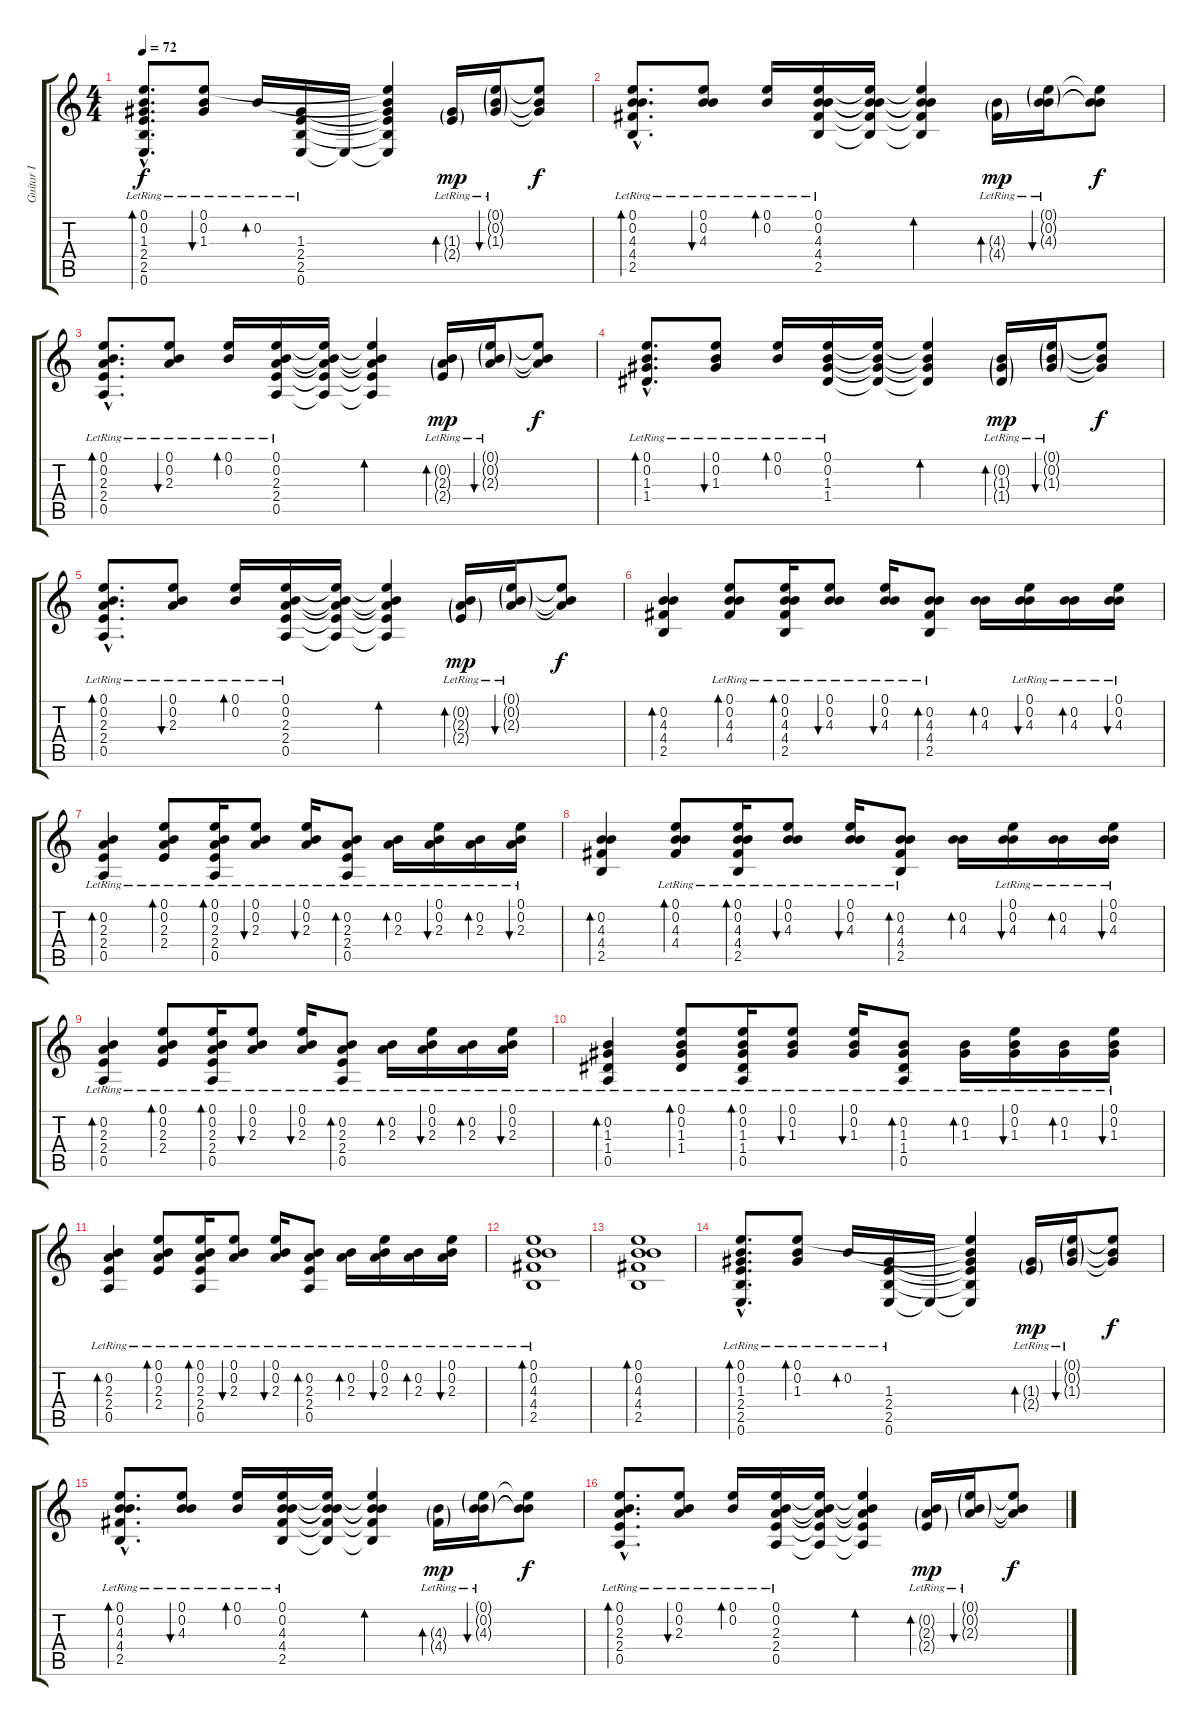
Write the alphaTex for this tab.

\track ("Guitar I" "Guitar I") {instrument acousticguitarsteel}
\staff {score tabs}
\tuning (E4 B3 G3 D3 A2 E2) {hide}
\ts (4 4)
\tempo 72
\clef g2
\ks c
(0.1{hac lr} 0.2{hac lr} 1.3{hac lr} 2.4{hac lr} 2.5{hac lr} 0.6{hac lr}).8{d bd 240 dy f} (0.1{lr} 0.2{lr} 1.3{lr}).8{bu 480} 0.2{lr}.16{bd 60} (1.3{lr} 2.4{lr} 2.5{lr} 0.6{lr}).16 0.6{t}.16 (0.1{t} 0.2{t} 1.3{t} 2.4{t} 2.5{t} 0.6{t}).4 (1.3{g lr} 2.4{g lr}).16{bd 60 dy mp} (0.1{g lr} 0.2{g lr} 1.3{g lr}).16{bu 60} (0.1{t} 0.2{t} 1.3{t}).8{dy f} |
(0.1{hac lr} 0.2{hac} 4.3{hac} 4.4{hac} 2.5{hac}).8{d bd 120} (0.1{lr} 0.2{lr} 4.3{lr}).8{bu 60} (0.1{lr} 0.2{lr}).16{bd 60} (0.1{lr} 0.2{lr} 4.3{lr} 4.4{lr} 2.5{lr}).16 (0.1{t} 0.2{t} 4.3{t} 4.4{t} 2.5{t}).16 (0.1{t} 0.2{t} 4.3{t} 4.4{t} 2.5{t}).4{bd 60} (4.3{g lr} 4.4{g lr}).16{bd 60 dy mp} (0.1{g lr} 0.2{g lr} 4.3{g lr}).16{bu 60} (0.1{t} 0.2{t} 4.3{t}).8{dy f} |
(0.1{hac lr} 0.2{hac lr} 2.3{hac lr} 2.4{hac lr} 0.5{hac lr}).8{d bd 120} (0.1{lr} 0.2{lr} 2.3{lr}).8{bu 60} (0.1{lr} 0.2{lr}).16{bd 60} (0.1{lr} 0.2{lr} 2.3{lr} 2.4{lr} 0.5{lr}).16 (0.1{t} 0.2{t} 2.3{t} 2.4{t} 0.5{t}).16 (0.1{t} 0.2{t} 2.3{t} 2.4{t} 0.5{t}).4{bd 60} (0.2{g lr} 2.3{g lr} 2.4{g lr}).16{bd 60 dy mp} (0.1{g lr} 0.2{g lr} 2.3{g lr}).16{bu 60} (0.1{t} 0.2{t} 2.3{t}).8{dy f} |
(0.1{hac lr} 0.2{hac lr} 1.3{hac lr} 1.4{hac lr}).8{d bd 120} (0.1{lr} 0.2{lr} 1.3{lr}).8{bu 60} (0.1{lr} 0.2{lr}).16{bd 60} (0.1{lr} 0.2{lr} 1.3{lr} 1.4{lr}).16 (0.1{t} 0.2{t} 1.3{t} 1.4{t}).16 (0.1{t} 0.2{t} 1.3{t} 1.4{t}).4{bd 60} (0.2{g lr} 1.3{g lr} 1.4{g lr}).16{bd 60 dy mp} (0.1{g lr} 0.2{g lr} 1.3{g lr}).16{bu 60} (0.1{t} 0.2{t} 1.3{t}).8{dy f} |
(0.1{hac lr} 0.2{hac lr} 2.3{hac lr} 2.4{hac lr} 0.5{hac lr}).8{d bd 120} (0.1{lr} 0.2{lr} 2.3{lr}).8{bu 60} (0.1{lr} 0.2{lr}).16{bd 60} (0.1{lr} 0.2{lr} 2.3{lr} 2.4{lr} 0.5{lr}).16 (0.1{t} 0.2{t} 2.3{t} 2.4{t} 0.5{t}).16 (0.1{t} 0.2{t} 2.3{t} 2.4{t} 0.5{t}).4{bd 60} (0.2{g lr} 2.3{g lr} 2.4{g lr}).16{bd 60 dy mp} (0.1{g lr} 0.2{g lr} 2.3{g lr}).16{bu 60} (0.1{t} 0.2{t} 2.3{t}).8{dy f} |
(0.2 4.3 4.4 2.5).4{bd 30} (0.1{lr} 0.2{lr} 4.3{lr} 4.4{lr}).8{bd 30} (0.1{lr} 0.2{lr} 4.3 4.4 2.5).16{bd 30} (0.1{lr} 0.2{lr} 4.3{lr}).8{bu 30} (0.1{lr} 0.2{lr} 4.3{lr}).16{bu 30} (0.2 4.3 4.4{lr} 2.5{lr}).8{bd 30} (0.2 4.3).16{bd 30} (0.1{lr} 0.2{lr} 4.3{lr}).16{bu 30} (0.2{lr} 4.3{lr}).16{bd 30} (0.1{lr} 0.2{lr} 4.3{lr}).16{bu 30} |
(0.2 2.3{lr} 2.4{lr} 0.5{lr}).4{bd 30} (0.1{lr} 0.2{lr} 2.3 2.4).8{bd 30} (0.1{lr} 0.2{lr} 2.3{lr} 2.4{lr} 0.5{lr}).16{bd 30} (0.1{lr} 0.2{lr} 2.3{lr}).8{bu 30} (0.1{lr} 0.2{lr} 2.3).16{bu 30} (0.2 2.3{lr} 2.4 0.5).8{bd 30} (0.2 2.3{lr}).16{bd 30} (0.1{lr} 0.2{lr} 2.3).16{bu 30} (0.2{lr} 2.3).16{bd 30} (0.1{lr} 0.2{lr} 2.3).16{bu 30} |
(0.2 4.3 4.4 2.5).4{bd 30} (0.1{lr} 0.2{lr} 4.3{lr} 4.4{lr}).8{bd 30} (0.1{lr} 0.2{lr} 4.3 4.4 2.5).16{bd 30} (0.1{lr} 0.2{lr} 4.3{lr}).8{bu 30} (0.1{lr} 0.2{lr} 4.3{lr}).16{bu 30} (0.2 4.3 4.4{lr} 2.5{lr}).8{bd 30} (0.2 4.3).16{bd 30} (0.1{lr} 0.2{lr} 4.3{lr}).16{bu 30} (0.2{lr} 4.3{lr}).16{bd 30} (0.1{lr} 0.2{lr} 4.3{lr}).16{bu 30} |
(0.2 2.3{lr} 2.4{lr} 0.5{lr}).4{bd 30} (0.1{lr} 0.2{lr} 2.3 2.4).8{bd 30} (0.1{lr} 0.2{lr} 2.3{lr} 2.4{lr} 0.5{lr}).16{bd 30} (0.1{lr} 0.2{lr} 2.3{lr}).8{bu 30} (0.1{lr} 0.2{lr} 2.3).16{bu 30} (0.2 2.3{lr} 2.4 0.5).8{bd 30} (0.2 2.3{lr}).16{bd 30} (0.1{lr} 0.2{lr} 2.3).16{bu 30} (0.2{lr} 2.3).16{bd 30} (0.1{lr} 0.2{lr} 2.3).16{bu 30} |
(0.2 1.3{lr} 1.4 0.5{lr}).4{bd 30} (0.1{lr} 0.2{lr} 1.3{lr} 1.4{lr}).8{bd 30} (0.1{lr} 0.2{lr} 1.3 1.4{lr} 0.5{lr}).16{bd 30} (0.1{lr} 0.2{lr} 1.3).8{bu 30} (0.1{lr} 0.2{lr} 1.3{lr}).16{bu 30} (0.2 1.3{lr} 1.4{lr} 0.5{lr}).8{bd 30} (0.2 1.3{lr}).16{bd 30} (0.1{lr} 0.2{lr} 1.3{lr}).16{bu 30} (0.2{lr} 1.3{lr}).16{bd 30} (0.1{lr} 0.2{lr} 1.3{lr}).16{bu 30} |
(0.2 2.3{lr} 2.4{lr} 0.5{lr}).4{bd 30} (0.1{lr} 0.2{lr} 2.3 2.4).8{bd 30} (0.1{lr} 0.2{lr} 2.3{lr} 2.4{lr} 0.5{lr}).16{bd 30} (0.1{lr} 0.2{lr} 2.3{lr}).8{bu 30} (0.1{lr} 0.2{lr} 2.3).16{bu 30} (0.2 2.3{lr} 2.4 0.5).8{bd 30} (0.2 2.3{lr}).16{bd 30} (0.1{lr} 0.2{lr} 2.3).16{bu 30} (0.2{lr} 2.3).16{bd 30} (0.1{lr} 0.2{lr} 2.3).16{bu 30} |
(0.1{lr} 0.2{lr} 4.3{lr} 4.4{lr} 2.5{lr}).1{bd 30} |
(0.1 0.2 4.3 4.4 2.5).1{bd 120} |
(0.1{hac lr} 0.2{hac lr} 1.3{hac lr} 2.4{hac lr} 2.5{hac lr} 0.6{hac lr}).8{d bd 60} (0.1{lr} 0.2{lr} 1.3{lr}).8{bd 60} 0.2{lr}.16{bd 60} (1.3{lr} 2.4{lr} 2.5{lr} 0.6{lr}).16 0.6{t}.16 (0.1{t} 0.2{t} 1.3{t} 2.4{t} 2.5{t} 0.6{t}).4 (1.3{g lr} 2.4{g lr}).16{bd 60 dy mp} (0.1{g lr} 0.2{g lr} 1.3{g lr}).16{bu 60} (0.1{t} 0.2{t} 1.3{t}).8{dy f} |
(0.1{hac lr} 0.2{hac} 4.3{hac} 4.4{hac} 2.5{hac}).8{d bd 120} (0.1{lr} 0.2{lr} 4.3{lr}).8{bu 60} (0.1{lr} 0.2{lr}).16{bd 60} (0.1{lr} 0.2{lr} 4.3{lr} 4.4{lr} 2.5{lr}).16 (0.1{t} 0.2{t} 4.3{t} 4.4{t} 2.5{t}).16 (0.1{t} 0.2{t} 4.3{t} 4.4{t} 2.5{t}).4{bd 60} (4.3{g lr} 4.4{g lr}).16{bd 60 dy mp} (0.1{g lr} 0.2{g lr} 4.3{g lr}).16{bu 60} (0.1{t} 0.2{t} 4.3{t}).8{dy f} |
(0.1{hac lr} 0.2{hac lr} 2.3{hac lr} 2.4{hac lr} 0.5{hac lr}).8{d bd 120} (0.1{lr} 0.2{lr} 2.3{lr}).8{bu 60} (0.1{lr} 0.2{lr}).16{bd 60} (0.1{lr} 0.2{lr} 2.3{lr} 2.4{lr} 0.5{lr}).16 (0.1{t} 0.2{t} 2.3{t} 2.4{t} 0.5{t}).16 (0.1{t} 0.2{t} 2.3{t} 2.4{t} 0.5{t}).4{bd 60} (0.2{g lr} 2.3{g lr} 2.4{g lr}).16{bd 60 dy mp} (0.1{g lr} 0.2{g lr} 2.3{g lr}).16{bu 60} (0.1{t} 0.2{t} 2.3{t}).8{dy f}
